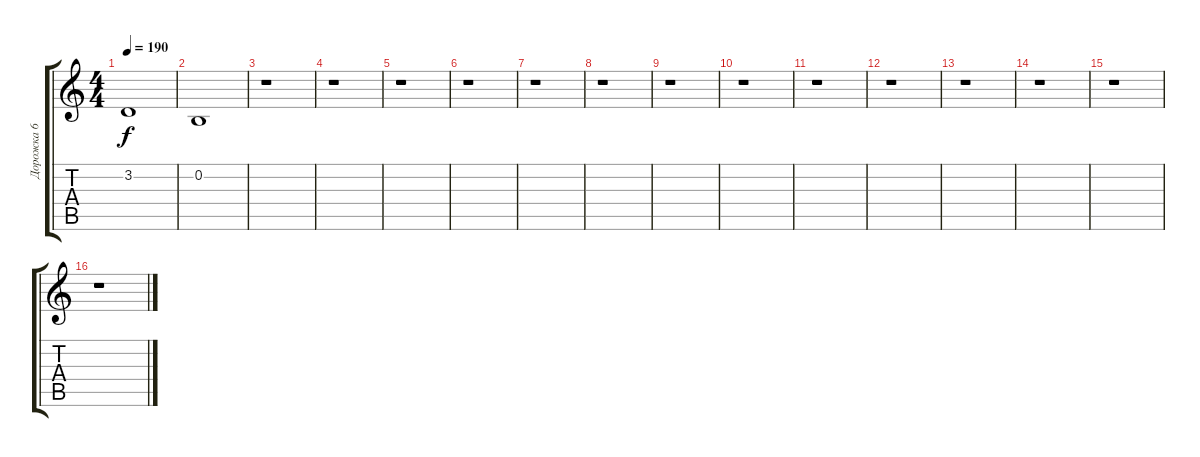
\track ("Дорожка 6" "Дорожка 6") {instrument stringensemble2}
\staff {score tabs}
\tuning (E4 B3 G3 D3 A2 E2) {hide}
\ts (4 4)
\tempo 190
\clef g2
\ks c
3.2.1{dy f} |
0.2.1 |
r.1 |
r.1 |
r.1 |
r.1 |
r.1 |
r.1 |
r.1 |
r.1 |
r.1 |
r.1 |
r.1 |
r.1 |
r.1 |
r.1
